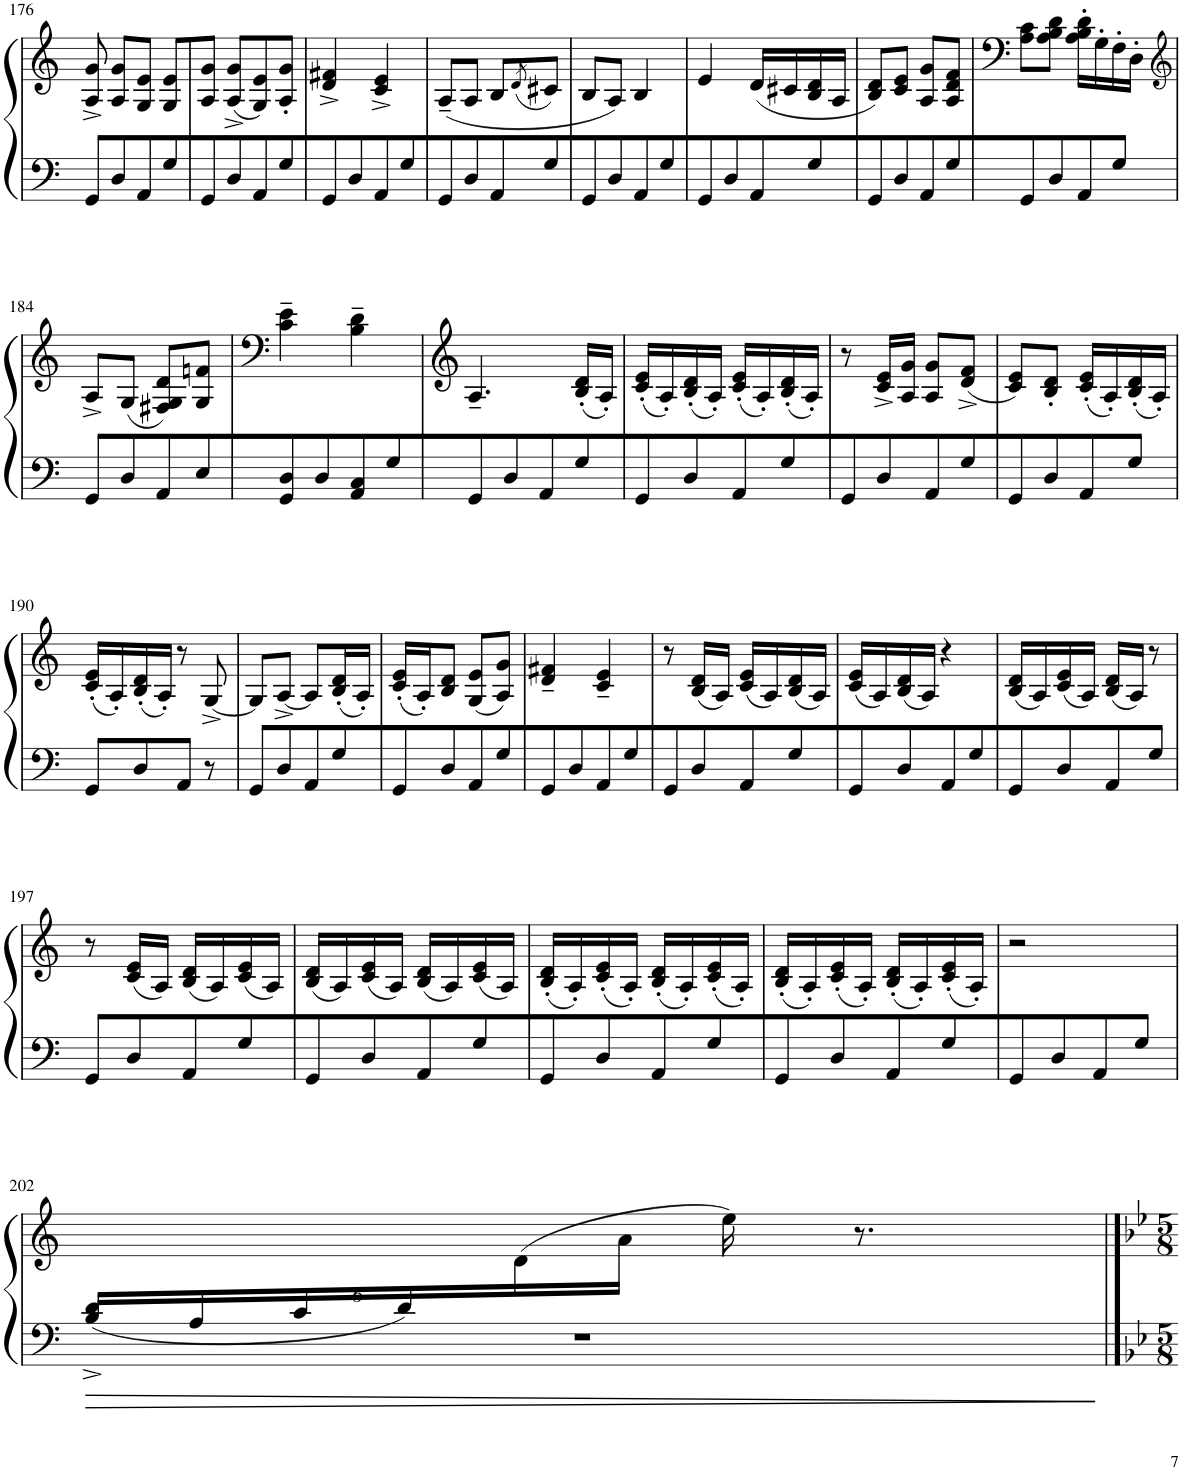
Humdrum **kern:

**kern	**kern
*part1	*part1
*staff2	*staff1
*I"Piano	*
*I'Pno.	*
!!LO:PB:g=z
*clefF4	*clefF4
*k[]	*k[]
*M2/4	*M2/4
=176	=176
8GG/L	8A/^ 8g/^
8D/	8A/ 8g/L
8AA/	8G/ 8e/J
8G/	8G/ 8e/L
=177	=177
8GG/	8A/ 8g/J
8D/	(8A/^ 8g/^L
8AA/	8G/ 8e/)
8G/	8A/' 8g/'J
=178	=178
8GG/	4d/^ 4f#X/^
8D/	.
8AA/	4c/^ 4e/^
8G/	.
=179	=179
8GG/	(8A~/L
8D/	8A/J
8AA/	8B/L
.	(8qd/
8G/	8c#X/J)
=180	=180
8GG/	8B/L
8D/	8A/J)
8AA/	4B/
8G/	.
=181	=181
8GG/	4e/
8D/	.
8AA/	(16d/LL
.	16c#X/
8G/	16B/ 16d/
.	16A/JJ
=182	=182
8GG/	8B/ 8d/L)
8D/	8c/ 8e/J
8AA/	8A/ 8g/L
8G/	8A/ 8d/ 8f/J
=183	=183
8GG/	8A\ 8c\L
8D/	8A\ 8B\ 8d\J
8AA/	16A\' 16B\' 16d\'LL
.	16G'\
8G/J	16F'\
.	16D'\JJ
!!LO:LB:g=z
=184	=184
*	*clefG2
8GG/L	8A^/L
8D/	(8G/J
8AA/	8F#X/ 8G/ 8d/L)
8E/	8G/ 8fn/J
=185	=185
8GG/ 8D/	4c\~ 4e\~
8D/	.
8AA/ 8C/	4B\~ 4d\~
8G/	.
=186	=186
8GG/	4.A~/
8D/	.
8AA/	.
8G/	(16B/' 16d/'LL
.	16A'/JJ)
=187	=187
8GG/	(16c/' 16e/'LL
.	16A'/)
8D/	(16B/' 16d/'
.	16A'/JJ)
8AA/	(16c/' 16e/'LL
.	16A'/)
8G/	(16B/' 16d/'
.	16A'/JJ)
=188	=188
8GG/	8r
8D/	16c/^ 16e/^LL
.	16A/ 16g/JJ
8AA/	8A/ 8g/L
8G/	(8d/^ 8f/^J
=189	=189
8GG/	8c/ 8e/L)
8D/	8B/' 8d/'J
8AA/	(16c/' 16e/'LL
.	16A'/)
8G/J	(16B/' 16d/'
.	16A'/JJ)
!!LO:LB:g=z
=190	=190
8GG/L	(16c/' 16e/'LL
.	16A'/)
8D/	(16B/' 16d/'
.	16A'/JJ)
8AA/J	8r
8r	[8G^/
=191	=191
8GG/L	8G/L]
8D/	[8A^/J
8AA/	8A/L]
8G/	(16B/' 16d/'L
.	16A'/JJ)
=192	=192
8GG/	(16c/' 16e/'LL
.	16A'/J)
8D/	8B/ 8d/J
8AA/	(8G/ 8e/L
8G/	8A/ 8g/J)
=193	=193
8GG/	4d/~ 4f#X/~
8D/	.
8AA/	4c/~ 4e/~
8G/	.
=194	=194
8GG/	8r
8D/	(16B/ 16d/LL
.	16A/JJ)
8AA/	(16c/ 16e/LL
.	16A/)
8G/	(16B/ 16d/
.	16A/JJ)
=195	=195
8GG/	(16c/ 16e/LL
.	16A/)
8D/	(16B/ 16d/
.	16A/JJ)
8AA/	4r
8G/	.
=196	=196
8GG/	(16B/ 16d/LL
.	16A/)
8D/	(16c/ 16e/
.	16A/JJ)
8AA/	(16B/ 16d/LL
.	16A/JJ)
8G/J	8r
!!LO:LB:g=z
=197	=197
8GG/L	8r
8D/	(16c/ 16e/LL
.	16A/JJ)
8AA/	(16B/ 16d/LL
.	16A/)
8G/	(16c/ 16e/
.	16A/JJ)
=198	=198
8GG/	(16B/ 16d/LL
.	16A/)
8D/	(16c/ 16e/
.	16A/JJ)
8AA/	(16B/ 16d/LL
.	16A/)
8G/	(16c/ 16e/
.	16A/JJ)
=199	=199
8GG/	(16B/' 16d/'LL
.	16A'/)
8D/	(16c/' 16e/'
.	16A'/JJ)
8AA/	(16B/' 16d/'LL
.	16A'/)
8G/	(16c/' 16e/'
.	16A'/JJ)
=200	=200
8GG/	(16B/' 16d/'LL
.	16A'/)
8D/	(16c/' 16e/'
.	16A'/JJ)
8AA/	(16B/' 16d/'LL
.	16A'/)
8G/	(16c/' 16e/'
.	16A'/JJ)
=201	=201
8GG/	2r
8D/	.
8AA/	.
8G/J	.
!!LO:LB:g=z
=202	=202
*Xbrackettup	*
*^	*
24B/^ 24d/^LL	2r	6ryy
24A/	.	.
24c/	.	.
24d/	.	.
3ryy	.	(>24d\
.	.	24a\JJ
.	.	16ee\)
.	.	8.r
*v	*v	*
==	==
*-	*-
